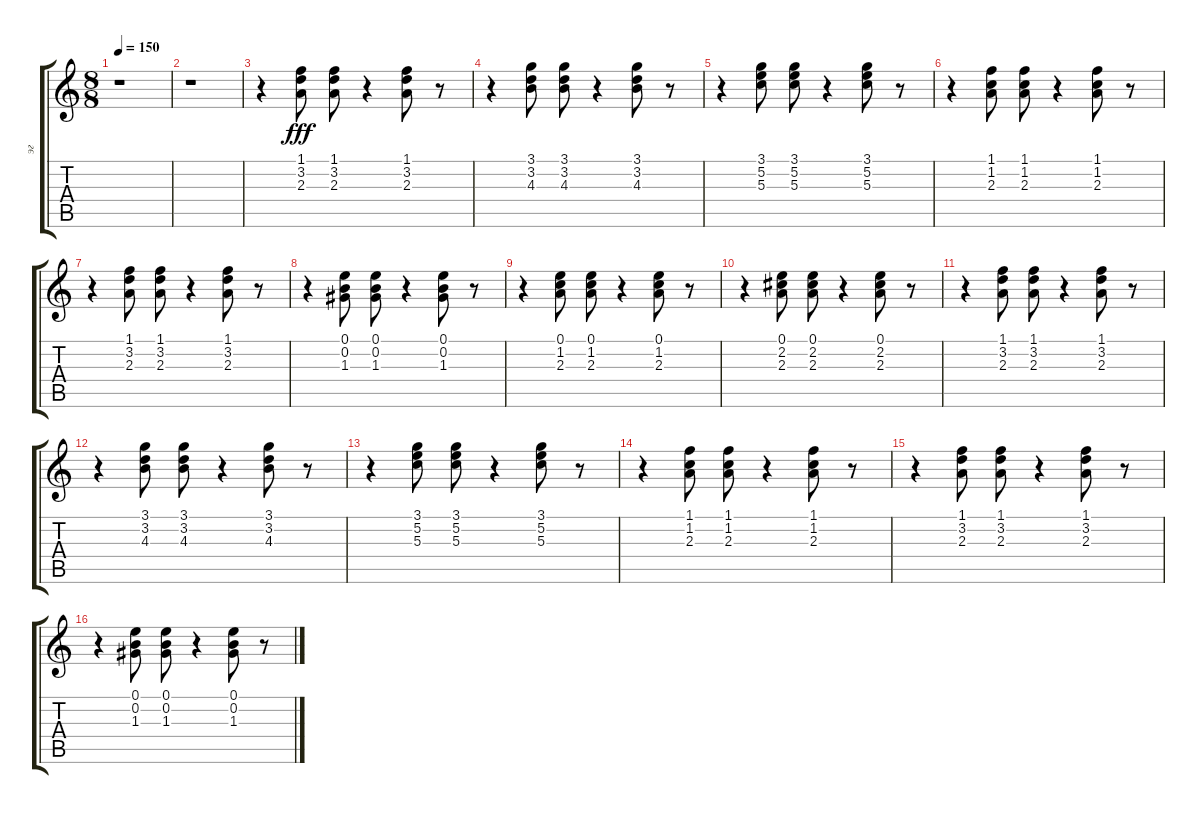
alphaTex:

\track ("эг" "эг") {instrument electricguitarclean}
\staff {score tabs}
\tuning (E4 B3 G3 D3 A2 E2) {hide}
\ts (8 8)
\tempo 150
\clef g2
\ks c
r.1{dy fff} |
r.1 |
r.4 (1.1 3.2 2.3).8 (1.1 3.2 2.3).8 r.4 (1.1 3.2 2.3).8 r.8 |
r.4 (3.1 3.2 4.3).8 (3.1 3.2 4.3).8 r.4 (3.1 3.2 4.3).8 r.8 |
r.4 (3.1 5.2 5.3).8 (3.1 5.2 5.3).8 r.4 (3.1 5.2 5.3).8 r.8 |
r.4 (1.1 1.2 2.3).8 (1.1 1.2 2.3).8 r.4 (1.1 1.2 2.3).8 r.8 |
r.4 (1.1 3.2 2.3).8 (1.1 3.2 2.3).8 r.4 (1.1 3.2 2.3).8 r.8 |
r.4 (0.1 0.2 1.3).8 (0.1 0.2 1.3).8 r.4 (0.1 0.2 1.3).8 r.8 |
r.4 (0.1 1.2 2.3).8 (0.1 1.2 2.3).8 r.4 (0.1 1.2 2.3).8 r.8 |
r.4 (0.1 2.2 2.3).8 (0.1 2.2 2.3).8 r.4 (0.1 2.2 2.3).8 r.8 |
r.4 (1.1 3.2 2.3).8 (1.1 3.2 2.3).8 r.4 (1.1 3.2 2.3).8 r.8 |
r.4 (3.1 3.2 4.3).8 (3.1 3.2 4.3).8 r.4 (3.1 3.2 4.3).8 r.8 |
r.4 (3.1 5.2 5.3).8 (3.1 5.2 5.3).8 r.4 (3.1 5.2 5.3).8 r.8 |
r.4 (1.1 1.2 2.3).8 (1.1 1.2 2.3).8 r.4 (1.1 1.2 2.3).8 r.8 |
r.4 (1.1 3.2 2.3).8 (1.1 3.2 2.3).8 r.4 (1.1 3.2 2.3).8 r.8 |
r.4 (0.1 0.2 1.3).8 (0.1 0.2 1.3).8 r.4 (0.1 0.2 1.3).8 r.8
